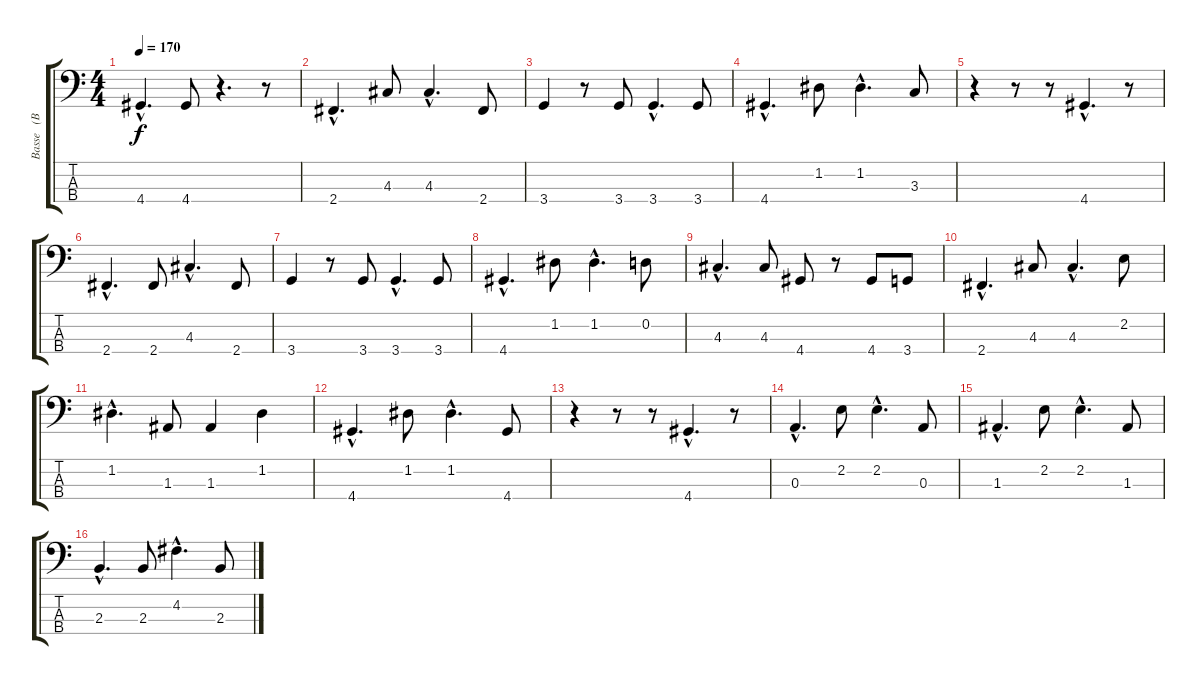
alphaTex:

\track ("Basse   (BB)" "Basse   (B") {instrument slapbass1}
\staff {score tabs}
\tuning (G2 D2 A1 E1) {hide}
\ts (4 4)
\tempo 170
\clef f4
\ks c
4.4{hac}.4{d dy f} 4.4.8 r.4{d} r.8 |
2.4{hac}.4{d} 4.3.8 4.3{hac}.4{d} 2.4.8 |
3.4.4 r.8 3.4.8 3.4{hac}.4{d} 3.4.8 |
4.4{hac}.4{d} 1.2.8 1.2{hac}.4{d} 3.3.8 |
r.4 r.8 r.8 4.4{hac}.4{d} r.8 |
2.4{hac}.4{d} 2.4.8 4.3{hac}.4{d} 2.4.8 |
3.4.4 r.8 3.4.8 3.4{hac}.4{d} 3.4.8 |
4.4{hac}.4{d} 1.2.8 1.2{hac}.4{d} 0.2.8 |
4.3{hac}.4{d} 4.3.8 4.4.8 r.8 4.4.8 3.4.8 |
2.4{hac}.4{d} 4.3.8 4.3{hac}.4{d} 2.2.8 |
1.2{hac}.4{d} 1.3.8 1.3.4 1.2.4 |
4.4{hac}.4{d} 1.2.8 1.2{hac}.4{d} 4.4.8 |
r.4 r.8 r.8 4.4{hac}.4{d} r.8 |
0.3{hac}.4{d} 2.2.8 2.2{hac}.4{d} 0.3.8 |
1.3{hac}.4{d} 2.2.8 2.2{hac}.4{d} 1.3.8 |
2.3{hac}.4{d} 2.3.8 4.2{hac}.4{d} 2.3.8
